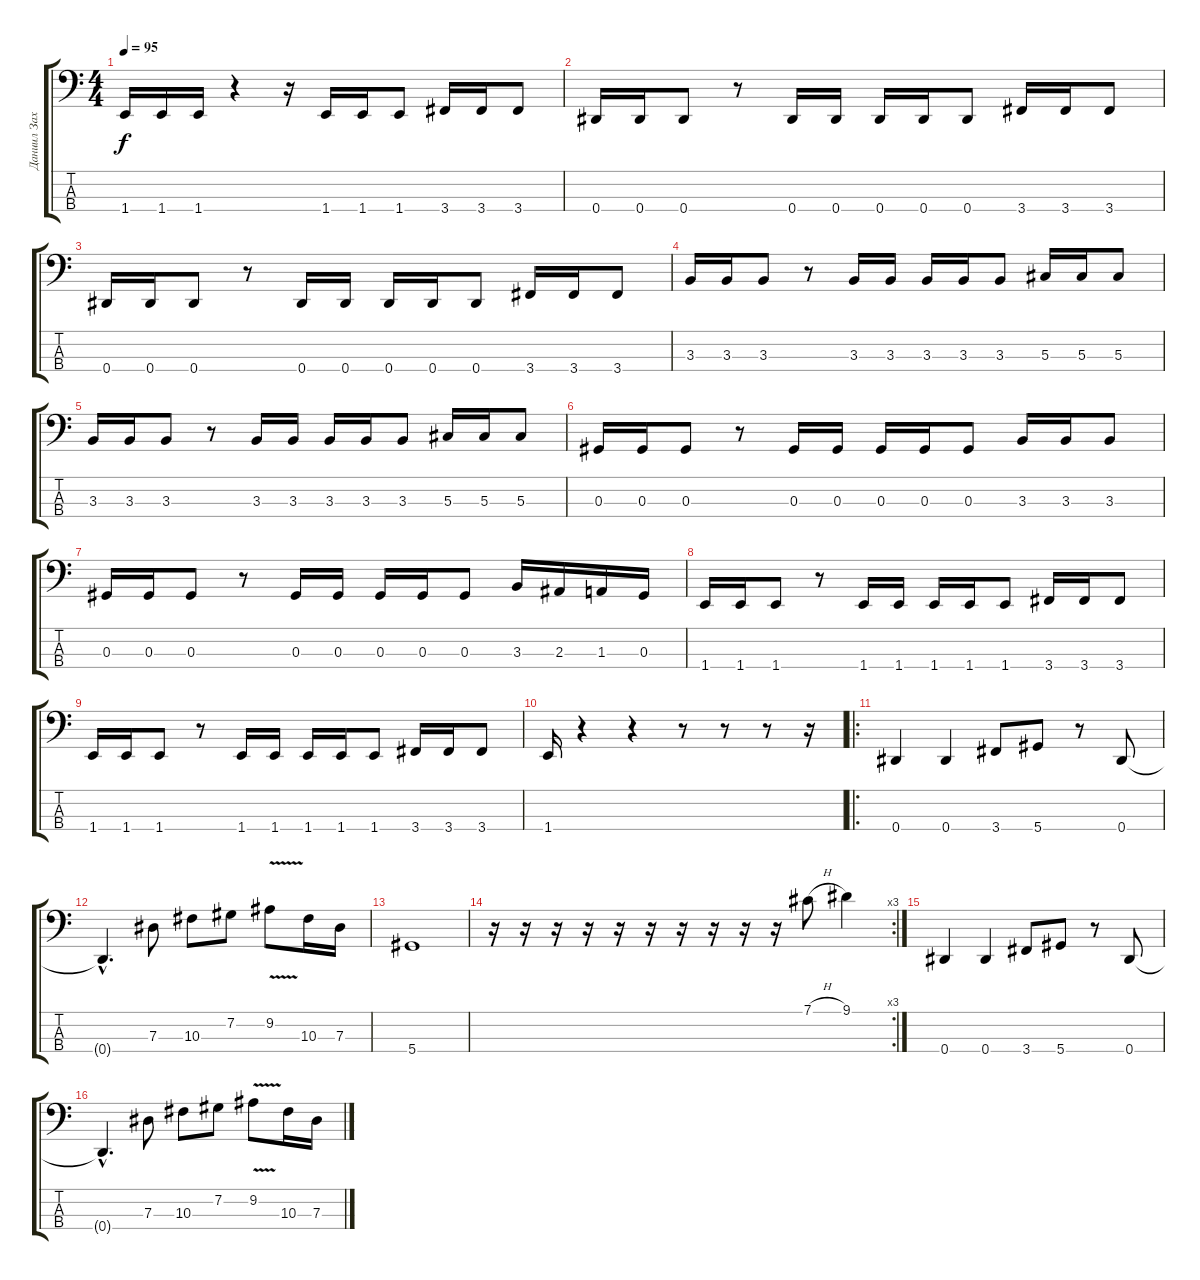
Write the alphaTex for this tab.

\track ("Даниил Захаренков" "Даниил Зах") {instrument electricbassfinger}
\staff {score tabs}
\tuning (Gb2 Db2 Ab1 Eb1) {hide}
\ts (4 4)
\tempo 95
\clef f4
\ks c
1.4.16{dy f} 1.4.16 1.4.16 r.4 r.16 1.4.16 1.4.16 1.4.8 3.4.16 3.4.16 3.4.8 |
0.4.16 0.4.16 0.4.8 r.8 0.4.16 0.4.16 0.4.16 0.4.16 0.4.8 3.4.16 3.4.16 3.4.8 |
0.4.16 0.4.16 0.4.8 r.8 0.4.16 0.4.16 0.4.16 0.4.16 0.4.8 3.4.16 3.4.16 3.4.8 |
3.3.16 3.3.16 3.3.8 r.8 3.3.16 3.3.16 3.3.16 3.3.16 3.3.8 5.3.16 5.3.16 5.3.8 |
3.3.16 3.3.16 3.3.8 r.8 3.3.16 3.3.16 3.3.16 3.3.16 3.3.8 5.3.16 5.3.16 5.3.8 |
0.3.16 0.3.16 0.3.8 r.8 0.3.16 0.3.16 0.3.16 0.3.16 0.3.8 3.3.16 3.3.16 3.3.8 |
0.3.16 0.3.16 0.3.8 r.8 0.3.16 0.3.16 0.3.16 0.3.16 0.3.8 3.3.16 2.3.16 1.3.16 0.3.16 |
1.4.16 1.4.16 1.4.8 r.8 1.4.16 1.4.16 1.4.16 1.4.16 1.4.8 3.4.16 3.4.16 3.4.8 |
1.4.16 1.4.16 1.4.8 r.8 1.4.16 1.4.16 1.4.16 1.4.16 1.4.8 3.4.16 3.4.16 3.4.8 |
1.4.16 r.4 r.4 r.8 r.8 r.8 r.16 |
\ro
0.4.4{instrument electricbassfinger} 0.4.4 3.4.8 5.4.8 r.8 0.4.8 |
0.4{hac t}.4{d} 7.3.8 10.3.8 7.2.8 9.2{v}.8 10.3.16 7.3.16 |
5.4.1 |
\rc 3
r.16 r.16 r.16 r.16 r.16 r.16 r.16 r.16 r.16 r.16 7.1{h}.8{instrument slapbass1} 9.1.4 |
0.4.4{instrument electricbassfinger} 0.4.4 3.4.8 5.4.8 r.8 0.4.8 |
0.4{hac t}.4{d} 7.3.8 10.3.8 7.2.8 9.2{v}.8 10.3.16 7.3.16
